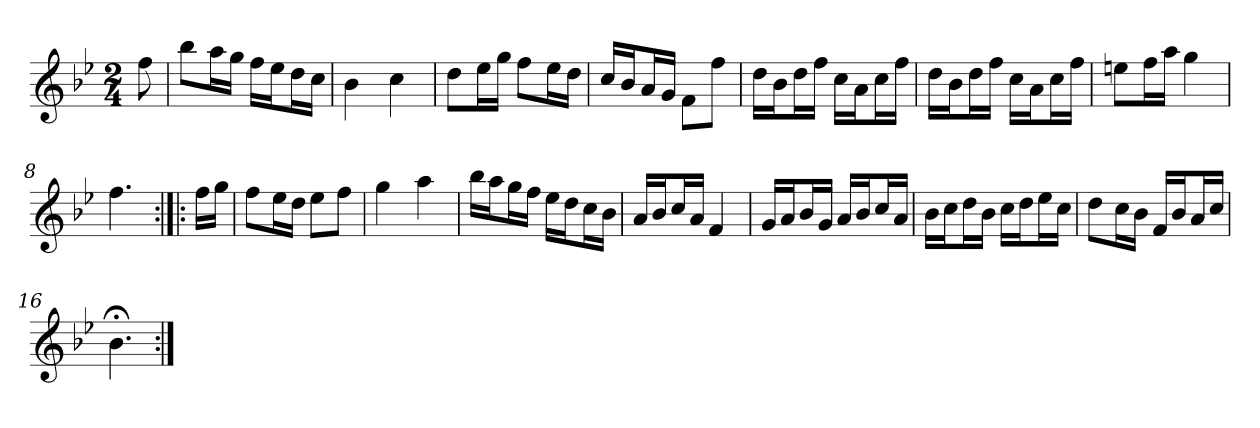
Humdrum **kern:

**kern
*part1
*staff1
*clefG2
*k[b-e-]
*B-:
*M2/4
*MM120
=
8ff
=1
8bb-\L
16aa\L
16gg\JJ
16ff\LL
16ee-\J
16dd\L
16cc\JJ
=2
4b-
4cc
=3
8dd\L
16ee-\L
16gg\JJ
8ff\L
16ee-\L
16dd\JJ
=4
16cc/LL
16b-/J
16a/L
16g/JJ
8f\L
8ff\J
=5
16dd\LL
16b-\J
16dd\L
16ff\JJ
16cc\LL
16a\J
16cc\L
16ff\JJ
=6
16dd\LL
16b-\J
16dd\L
16ff\JJ
16cc\LL
16a\J
16cc\L
16ff\JJ
=7
8een\L
16ff\L
16aa\JJ
4gg
=8
4.ff
=:|!|:
16ff\LL
16gg\JJ
=9
8ff\L
16ee-\L
16dd\JJ
8ee-\L
8ff\J
=10
4gg
4aa
=11
16bb-\LL
16aa\J
16gg\L
16ff\JJ
16ee-\LL
16dd\J
16cc\L
16b-\JJ
=12
16a/LL
16b-/J
16cc/L
16a/JJ
4f
=13
16g/LL
16a/J
16b-/L
16g/JJ
16a/LL
16b-/J
16cc/L
16a/JJ
=14
16b-\LL
16cc\J
16dd\L
16b-\JJ
16cc\LL
16dd\J
16ee-\L
16cc\JJ
=15
8dd\L
16cc\L
16b-\JJ
16f/LL
16b-/J
16a/L
16cc/JJ
=16
4.b-;<
=:|!
*-
